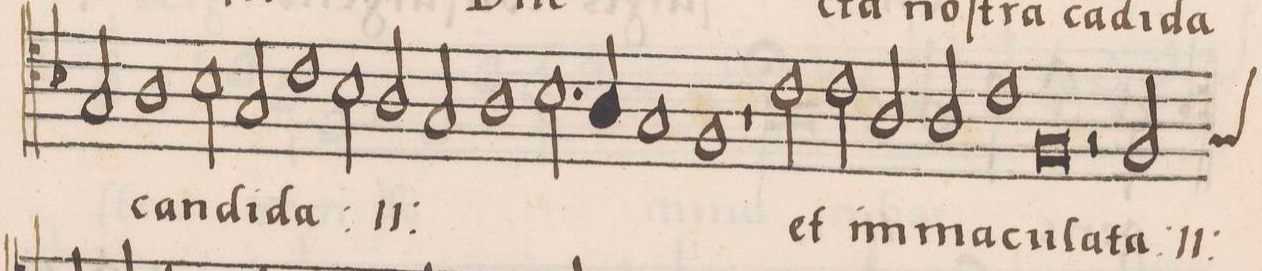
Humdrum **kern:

**kern	**text
*I"ALTVS	*
*clefC4	*
*k[b-]	*
*met(C)	*
*M2/1	*
2G/	.
1A	can-
2B-\	.
=50-	=50-
2G/	-di-
1c	-da
*	*ij
2B-\	di-
=51-	=51-
2A/	-lec-
2G/	-ta
1A	noſ-
=52-	=52-
2.B-\	-tra
4A/	ca(n)-
1G	-di-
=53-	=53-
1F	-da
*	*Xij
1r	.
=54-	=54-
2c\	et
2c\	im-
2A/	-ma-
2A/	-cu-
=55-	=55-
1c	-la-
0F	-ta
=56-	=56-
2r	.
*	*ij
*custos:G	*
2F/	et
=57-	=57-
*-	*-
